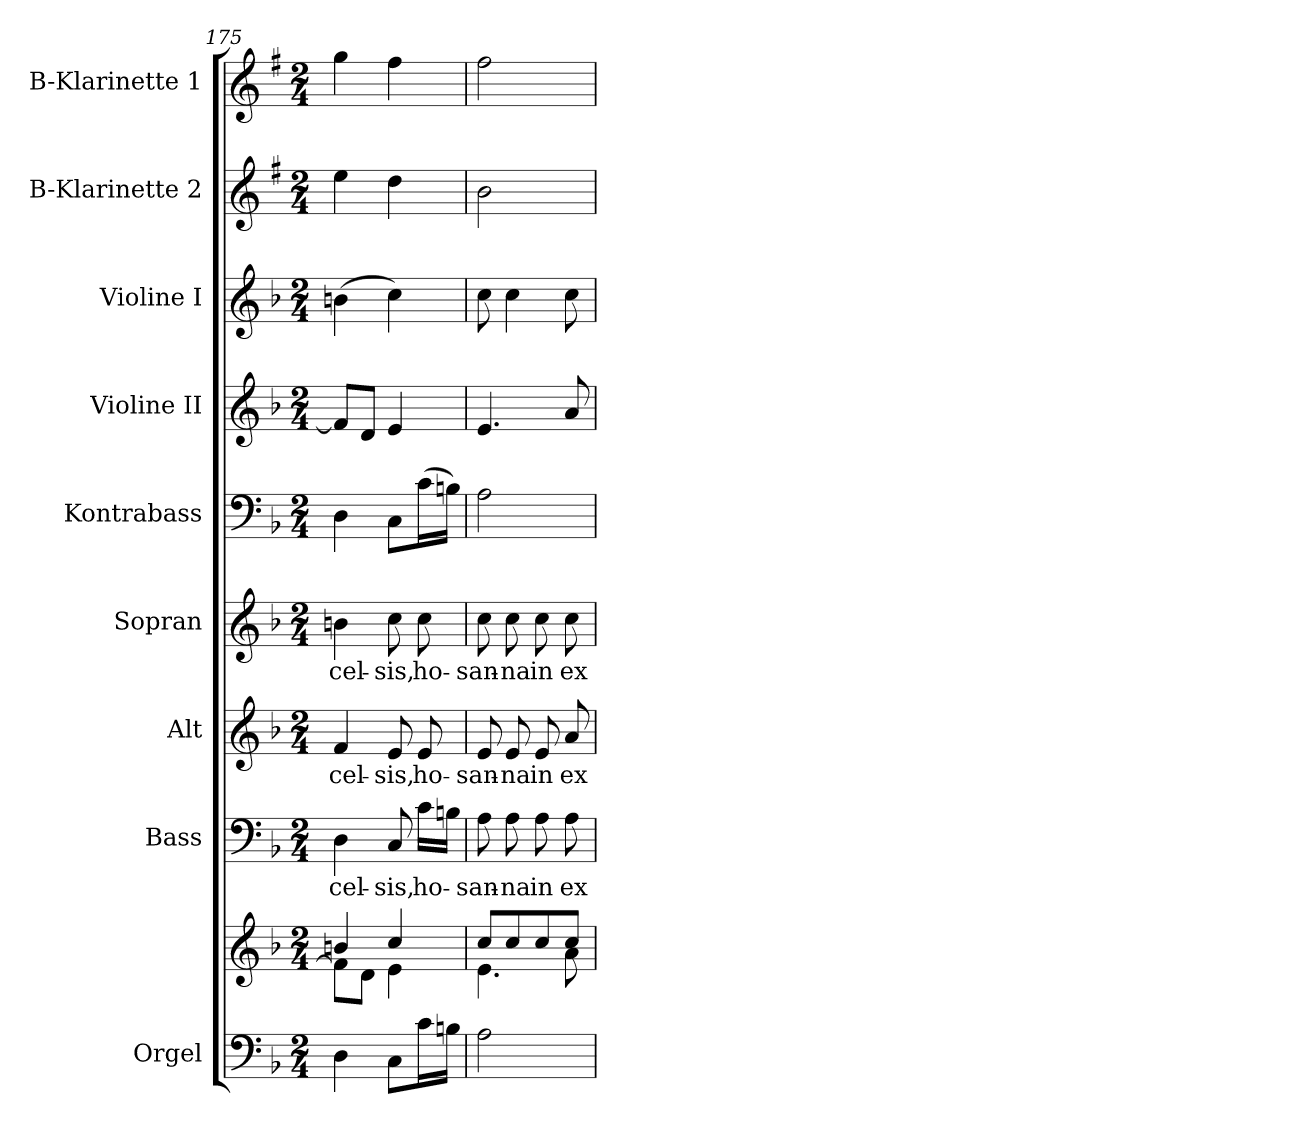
**kern	**kern	**kern	**text	**kern	**text	**kern	**text	**kern	**kern	**kern	**kern	**kern
*part9	*part9	*part8	*part8	*part7	*part7	*part6	*part6	*part5	*part4	*part3	*part2	*part1
*staff10	*staff9	*staff8	*staff8	*staff7	*staff7	*staff6	*staff6	*staff5	*staff4	*staff3	*staff2	*staff1
*I"Orgel	*	*I"Bass	*	*I"Alt	*	*I"Sopran	*	*I"Kontrabass	*I"Violine II	*I"Violine I	*I"B-Klarinette 2	*I"B-Klarinette 1
*I'Org.	*	*I'B.	*	*I'A.	*	*I'S.	*	*I'Kb.	*I'Vl. II	*I'Vl. I	*I'B Kl. 2	*I'B Kl. 1
!!LO:PB:g=z
*clefF4	*clefG2	*clefF4	*	*clefG2	*	*clefG2	*	*clefF4	*clefG2	*clefG2	*clefG2	*clefG2
*	*	*	*	*	*	*	*	*ITrd7c12	*	*	*ITrd1c2	*ITrd1c2
*k[b-]	*k[b-]	*k[b-]	*	*k[b-]	*	*k[b-]	*	*k[b-]	*k[b-]	*k[b-]	*k[b-]	*k[b-]
*F:	*F:	*F:	*	*F:	*	*F:	*	*F:	*F:	*F:	*F:	*F:
*M2/4	*M2/4	*M2/4	*	*M2/4	*	*M2/4	*	*M2/4	*M2/4	*M2/4	*M2/4	*M2/4
=175	=175	=175	=175	=175	=175	=175	=175	=175	=175	=175	=175	=175
*	*^	*	*	*	*	*	*	*	*	*	*	*
!	!	!	!	!LO:LY:b	!	!LO:LY:b	!	!LO:LY:b	!	!	!	!	!
4D\	4bn/	8f\L]	4D\	-cel-	4f/	-cel-	4bn\	-cel-	4DD\	8f/L]	(>4bn\	4dd\	4ff\
.	.	8d\J	.	.	.	.	.	.	.	8d/J	.	.	.
!	!	!	!	!LO:LY:b	!	!LO:LY:b	!	!LO:LY:b	!	!	!	!	!
8C\L	4cc/	4e\	8C/	-sis,	8e/	-sis,	8cc\	-sis,	8CC\L	4e/	4cc\)	4cc\	4ee\
!	!	!	!	!LO:LY:b	!	!LO:LY:b	!	!LO:LY:b	!	!	!	!	!
16c\L	.	.	16c\LL	ho-	8e/	ho-	8cc\	ho-	(>16C\L	.	.	.	.
16Bn\JJ	.	.	16Bn\JJ	.	.	.	.	.	16BBn\JJ)	.	.	.	.
=176	=176	=176	=176	=176	=176	=176	=176	=176	=176	=176	=176	=176	=176
!	!	!	!	!LO:LY:b	!	!LO:LY:b	!	!LO:LY:b	!	!	!	!	!
2A\	8cc/L	4.e\	8A\	-san-	8e/	-san-	8cc\	-san-	2AA\	4.e/	8cc\	2a\	2ee\
!	!	!	!	!LO:LY:b	!	!LO:LY:b	!	!LO:LY:b	!	!	!	!	!
.	8cc/	.	8A\	-na	8e/	-na	8cc\	-na	.	.	4cc\	.	.
!	!	!	!	!LO:LY:b	!	!LO:LY:b	!	!LO:LY:b	!	!	!	!	!
.	8cc/	.	8A\	in	8e/	in	8cc\	in	.	.	.	.	.
!	!	!	!	!LO:LY:b	!	!LO:LY:b	!	!LO:LY:b	!	!	!	!	!
.	8cc/J	8a\	8A\	ex-	8a/	ex-	8cc\	ex-	.	8a/	8cc\	.	.
*	*v	*v	*	*	*	*	*	*	*	*	*	*	*
=	=	=	=	=	=	=	=	=	=	=	=	=
*-	*-	*-	*-	*-	*-	*-	*-	*-	*-	*-	*-	*-
